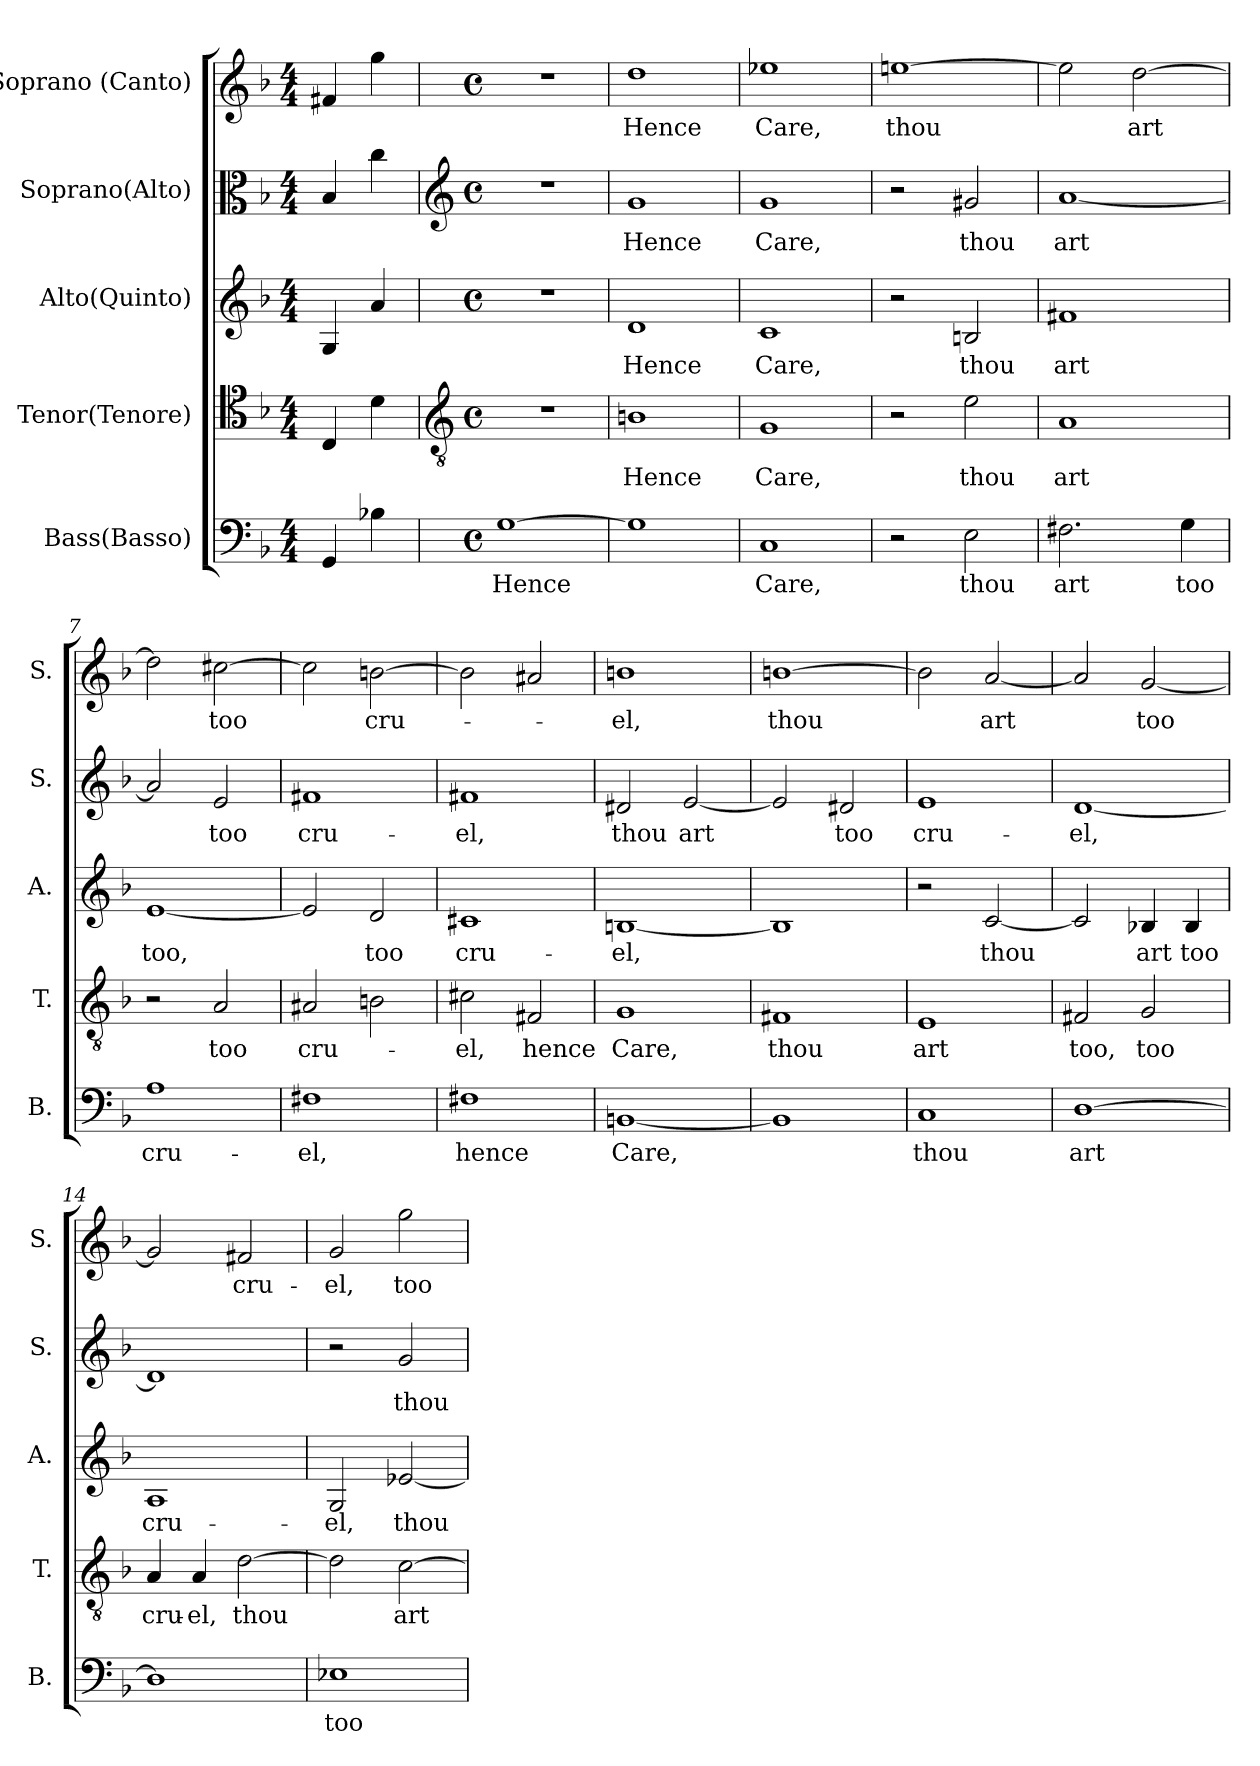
**kern	**text	**kern	**text	**kern	**text	**kern	**text	**kern	**text
*part5	*part5	*part4	*part4	*part3	*part3	*part2	*part2	*part1	*part1
*staff5	*staff5	*staff4	*staff4	*staff3	*staff3	*staff2	*staff2	*staff1	*staff1
*I"Bass(Basso)	*	*I"Tenor(Tenore)	*	*I"Alto(Quinto)	*	*I"Soprano(Alto)	*	*I"Soprano (Canto)	*
*I'B.	*	*I'T.	*	*I'A.	*	*I'S.	*	*I'S.	*
*clefF4	*	*clefC4	*	*clefG2	*	*clefC3	*	*clefG2	*
*	*	*ITrd7c12	*	*	*	*	*	*	*
*k[b-]	*	*k[b-]	*	*k[b-]	*	*k[b-]	*	*k[b-]	*
*d:	*	*d:	*	*d:	*	*d:	*	*d:	*
*M4/4	*	*M4/4	*	*M4/4	*	*M4/4	*	*M4/4	*
=1	=1	=1	=1	=1	=1	=1	=1	=1	=1
4GG/	.	4CC/	.	4G/	.	4B-/	.	4f#X/	.
4B-X\	.	4D\	.	4a/	.	4cc\	.	4gg\	.
=2	=2	=2	=2	=2	=2	=2	=2	=2	=2
*	*	*clefGv2	*	*	*	*clefG2	*	*	*
*M4/4	*	*M4/4	*	*M4/4	*	*M4/4	*	*M4/4	*
*met(c)	*	*met(c)	*	*met(c)	*	*met(c)	*	*met(c)	*
!	!LO:LY:b	!	!	!	!	!	!	!	!
[>1G	Hence	1r	.	1r	.	1r	.	1r	.
=3	=3	=3	=3	=3	=3	=3	=3	=3	=3
!	!	!	!LO:LY:b	!	!LO:LY:b	!	!LO:LY:b	!	!LO:LY:b
1G]	.	1BBn	Hence	1d	Hence	1g	Hence	1dd	Hence
=4	=4	=4	=4	=4	=4	=4	=4	=4	=4
!	!LO:LY:b	!	!LO:LY:b	!	!LO:LY:b	!	!LO:LY:b	!	!LO:LY:b
1C	Care,	1GG	Care,	1c	Care,	1g	Care,	1ee-X	Care,
=5	=5	=5	=5	=5	=5	=5	=5	=5	=5
!	!	!	!	!	!	!	!	!	!LO:LY:b
2r	.	2r	.	2r	.	2r	.	[>1een	thou
!	!LO:LY:b	!	!LO:LY:b	!	!LO:LY:b	!	!LO:LY:b	!	!
2E\	thou	2E\	thou	2Bn/	thou	2g#X/	thou	.	.
=6	=6	=6	=6	=6	=6	=6	=6	=6	=6
!	!LO:LY:b	!	!LO:LY:b	!	!LO:LY:b	!	!LO:LY:b	!	!
2.F#X\	art	1AA	art	1f#X	art	[<1a	art	2ee\]	.
!	!	!	!	!	!	!	!	!	!LO:LY:b
.	.	.	.	.	.	.	.	[>2dd\	art
!	!LO:LY:b	!	!	!	!	!	!	!	!
4G\	too	.	.	.	.	.	.	.	.
=7	=7	=7	=7	=7	=7	=7	=7	=7	=7
!	!LO:LY:b	!	!	!	!LO:LY:b	!	!	!	!
1A	cru-	2r	.	[<1e	too,	2a/]	.	2dd\]	.
!	!	!	!LO:LY:b	!	!	!	!LO:LY:b	!	!LO:LY:b
.	.	2AA/	too	.	.	2e/	too	[>2cc#X\	too
!!LO:LB:g=z
=8	=8	=8	=8	=8	=8	=8	=8	=8	=8
!	!LO:LY:b	!	!LO:LY:b	!	!	!	!LO:LY:b	!	!
1F#X	-el,	2AA#X/	cru-	2e/]	.	1f#X	cru-	2cc#\]	.
!	!	!	!	!	!LO:LY:b	!	!	!	!LO:LY:b
.	.	2BBn\	.	2d/	too	.	.	[>2bn\	cru-
=9	=9	=9	=9	=9	=9	=9	=9	=9	=9
!	!LO:LY:b	!	!LO:LY:b	!	!LO:LY:b	!	!LO:LY:b	!	!
1F#X	hence	2C#X\	-el,	1c#X	cru-	1f#X	-el,	2b\]	.
!	!	!	!LO:LY:b	!	!	!	!	!	!
.	.	2FF#X/	hence	.	.	.	.	2a#X/	.
=10	=10	=10	=10	=10	=10	=10	=10	=10	=10
!	!LO:LY:b	!	!LO:LY:b	!	!LO:LY:b	!	!LO:LY:b	!	!LO:LY:b
[<1BBn	Care,	1GG	Care,	[<1Bn	-el,	2d#X/	thou	1bn	-el,
!	!	!	!	!	!	!	!LO:LY:b	!	!
.	.	.	.	.	.	[<2e/	art	.	.
=11	=11	=11	=11	=11	=11	=11	=11	=11	=11
!	!	!	!LO:LY:b	!	!	!	!	!	!LO:LY:b
1BB]	.	1FF#X	thou	1B]	.	2e/]	.	[<1bn	thou
!	!	!	!	!	!	!	!LO:LY:b	!	!
.	.	.	.	.	.	2d#X/	too	.	.
=12	=12	=12	=12	=12	=12	=12	=12	=12	=12
!	!LO:LY:b	!	!LO:LY:b	!	!	!	!LO:LY:b	!	!
1C	thou	1EE	art	2r	.	1e	cru-	2b\]	.
!	!	!	!	!	!LO:LY:b	!	!	!	!LO:LY:b
.	.	.	.	[<2c/	thou	.	.	[<2a/	art
=13	=13	=13	=13	=13	=13	=13	=13	=13	=13
!	!LO:LY:b	!	!LO:LY:b	!	!	!	!LO:LY:b	!	!
[<1D	art	2FF#X/	too,	2c/]	.	[<1d	-el,	2a/]	.
!	!	!	!LO:LY:b	!	!LO:LY:b	!	!	!	!LO:LY:b
.	.	2GG/	too	4B-X/	art	.	.	[<2g/	too
!	!	!	!	!	!LO:LY:b	!	!	!	!
.	.	.	.	4B-/	too	.	.	.	.
!!LO:LB:g=z
=14	=14	=14	=14	=14	=14	=14	=14	=14	=14
!	!	!	!LO:LY:b	!	!LO:LY:b	!	!	!	!
1D]	.	4AA/	cru-	1A	cru-	1d]	.	2g/]	.
!	!	!	!LO:LY:b	!	!	!	!	!	!
.	.	4AA/	-el,	.	.	.	.	.	.
!	!	!	!LO:LY:b	!	!	!	!	!	!LO:LY:b
.	.	[>2D\	thou	.	.	.	.	2f#X/	cru-
=15	=15	=15	=15	=15	=15	=15	=15	=15	=15
!	!LO:LY:b	!	!	!	!LO:LY:b	!	!	!	!LO:LY:b
1E-X	too	2D\]	.	2G/	-el,	2r	.	2g/	-el,
!	!	!	!LO:LY:b	!	!LO:LY:b	!	!LO:LY:b	!	!LO:LY:b
.	.	[>2C\	art	[<2e-X/	thou	2g/	thou	2gg\	too
=	=	=	=	=	=	=	=	=	=
*-	*-	*-	*-	*-	*-	*-	*-	*-	*-
